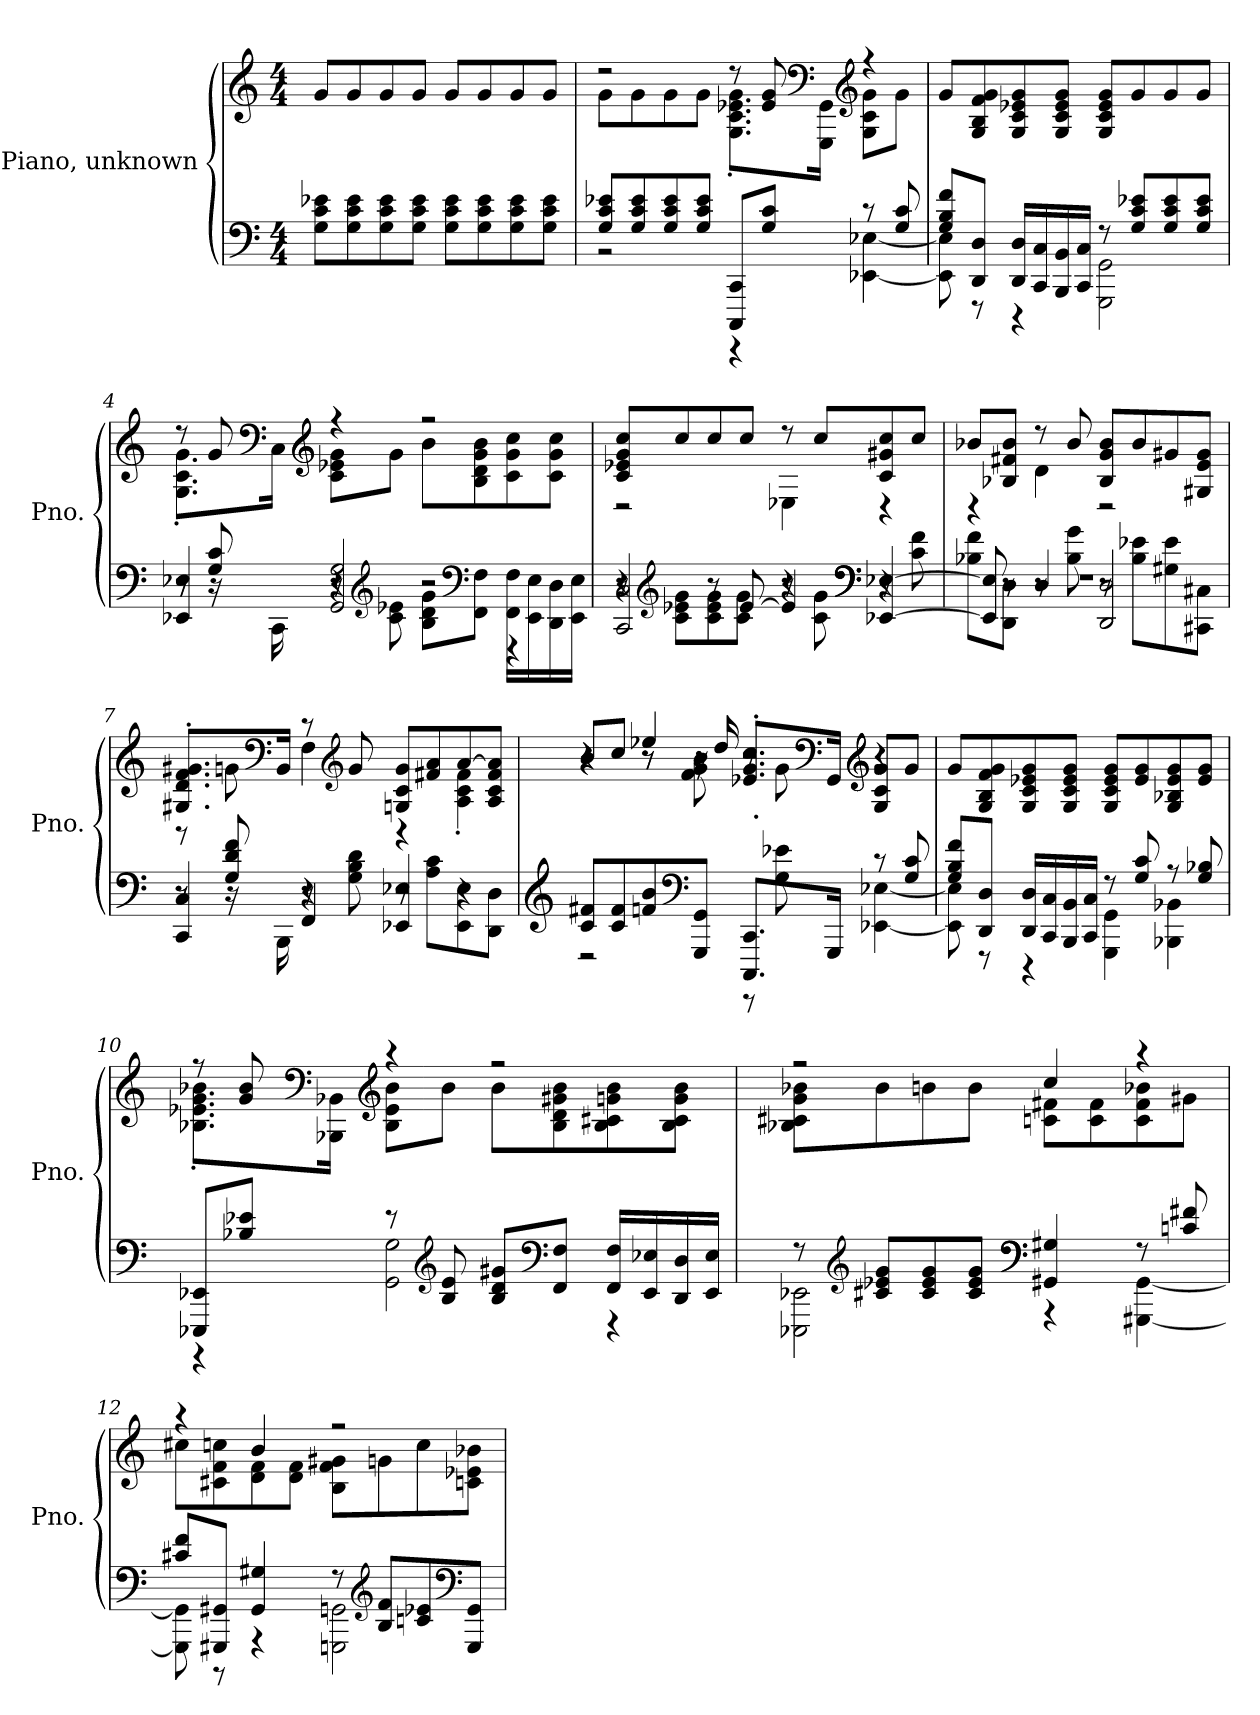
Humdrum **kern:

**kern	**kern
*part1	*part1
*staff2	*staff1
*I"Piano, unknown	*
*I'Pno.	*
*clefF4	*clefG2
*k[]	*k[]
*M4/4	*M4/4
*MM120	*MM120
=1	=1
8G\ 8c\ 8e-X\L	8g/L
8G\ 8c\ 8e-\	8g/
8G\ 8c\ 8e-\	8g/
8G\ 8c\ 8e-\J	8g/J
8G\ 8c\ 8e-\L	8g/L
8G\ 8c\ 8e-\	8g/
8G\ 8c\ 8e-\	8g/
8G\ 8c\ 8e-\J	8g/J
=2	=2
*^	*^
8G/ 8c/ 8e-X/L	2r	2r	8g\L
8G/ 8c/ 8e-/	.	.	8g\
8G/ 8c/ 8e-/	.	.	8g\
8G/ 8c/ 8e-/J	.	.	8g\J
8CCC/ 8CC/L	4r	8r	8.G\' 8.c\' 8.e-X\' 8.g\'L
8G/ 8c/J	.	8e-/ 8g/	.
*	*	*clefF4	*
.	.	.	16GGG\ 16GG\Jk
*	*	*clefG2	*
8r	[4EE-X\ [4E-X\	4r	8G\ 8c\ 8g\L
8G/ 8c/	.	.	8g\J
*	*	*v	*v
=3	=3	=3
8G/ 8B/ 8f/L	8EE-\] 8E-\]	8g/L
8DD/ 8D/J	8r	8G/ 8B/ 8f/ 8g/
16DD/ 16D/LL	4r	8G/ 8c/ 8e-X/ 8g/
16CC/ 16C/	.	.
16BBB/ 16BB/	.	8G/ 8c/ 8e-/ 8g/J
16CC/ 16C/JJ	.	.
8r	2GGG\ 2GG\	8G/ 8c/ 8e-/ 8g/L
8G/ 8c/ 8e-X/L	.	8g/
8G/ 8c/ 8e-/	.	8g/
8G/ 8c/ 8e-/J	.	8g/J
!!LO:LB:g=z
=4	=4	=4
*	*^	*^
8r	8r	4EE-X/ 4E-X/	8r	8.G\' 8.c\' 8.g\'L
8G/ 8c/	16r	.	8g/	.
*	*	*	*clefF4	*
.	16CC\	.	.	16C\Jk
*	*	*	*clefG2	*
4r	8r	2GG/ 2G/	4r	8c\ 8e-X\ 8g\L
*clefG2	*	*	*	*
.	8c\ 8e-X\	.	.	8g\J
2r	8B\ 8d\ 8g\L	.	2r	8b\L
*clefF4	*	*	*	*
.	8FF\ 8F\J	.	.	8B\ 8d\ 8g\ 8b\
.	16FF\ 16F\LL	4r	.	8c\ 8g\ 8cc\
.	16EE-\ 16E-\	.	.	.
.	16DD\ 16D\	.	.	8c\ 8g\ 8cc\J
.	16EE-\ 16E-\JJ	.	.	.
=5	=5	=5	=5	=5
4r	8r	2CC/ 2C/	8c/ 8e-X/ 8g/ 8cc/L	2r
*clefG2	*	*	*	*
.	8c\ 8e-X\ 8g\L	.	8cc/	.
8r	8c\ 8e-\ 8g\	.	8cc/	.
[8e-/	8c\ 8g\J	.	8cc/J	.
4e-/]	8r	4r	8r	4E-X\
.	8c\ 8g\	.	8cc/L	.
*clefF4	*	*	*	*
4r	8r	[4EE-X/ [4E-X/	8c/ 8g#X/ 8cc/	4r
.	8c\ 8f\	.	8cc/J	.
!!LO:LB:g=z	!!
=6	=6	=6	=6	=6
1r	8B-X\ 8f\L	8EE-/] 8E-/]	8b-X/L	4r
.	8DD\ 8D\J	8r	8B-X/ 8f#X/ 8b-/J	.
.	8r	4D/	8r	4d\
.	8B-\ 8g\	.	8b-/	.
.	8r	2DD/ 2D/	8B-/ 8g/ 8b-/L	2r
.	8B-\ 8e-X\L	.	8b-/	.
.	8G#X\ 8e-\	.	8g#X/	.
.	8CC#X\ 8C#X\J	.	8G#X/ 8e/ 8g#/J	.
=7	=7	=7	=7	=7
8r	8r	4CC/ 4C/	8.G#X/' 8.d/' 8.f/' 8.g#X/'L	8r
8G/ 8d/ 8f/	16r	.	.	8gn\
*	*	*	*clefF4	*
.	16BBB\	.	16BB/Jk	.
4r	8r	4FF/	8r	4F\
*	*	*	*clefG2	*
.	8G\ 8B\ 8d\	.	8g/	.
2r	8r	4EE-X/ 4E-X/	8Gn/ 8c/ 8g/L	4r
.	8A\ 8c\L	.	8f#X/ 8a/	.
.	8EE-\ 8E-\	4r	[8a/	4A\' 4c\' 4f#\'
.	8DD\ 8D\J	.	8A/ 8c/ 8f#/ 8a/]J	.
*v	*v	*v	*	*
*	*v	*v
!!LO:LB:g=z
=8	=8
*clefG2	*
*^	*^
*	*	*	*^
8c/ 8f#X/L	2r	4r	4r	8b/L
8c/ 8f#/	.	.	.	8cc/J
8fn/ 8b/	.	4ee-X/	8r	8r
*clefF4	*	*	*	*
8GGG/ 8GG/J	.	.	8f\ 8g\ 8b\	16r
.	.	.	.	16dd/
8.CCC/' 8.CC/'L	8r	2r	8r	8.e-X/' 8.g/' 8.cc/'L
.	8G\ 8e-X\	.	8g\	.
*	*	*clefF4	*	*
16GGG/Jk	.	.	.	16GG/Jk
*	*	*clefG2	*	*
8r	[4EE-X\ [4E-X\	.	4r	8G/ 8c/ 8g/L
8G/ 8c/	.	.	.	8g/J
*	*	*v	*v	*v
=9	=9	=9
8G/ 8B/ 8f/L	8EE-\] 8E-\]	8g/L
8DD/ 8D/J	8r	8G/ 8B/ 8f/ 8g/
16DD/ 16D/LL	4r	8G/ 8c/ 8e-X/ 8g/
16CC/ 16C/	.	.
16BBB/ 16BB/	.	8G/ 8c/ 8e-/ 8g/J
16CC/ 16C/JJ	.	.
8r	4GGG\ 4GG\	8G/ 8c/ 8e-/ 8g/L
8G/ 8c/	.	8e-/ 8g/
8r	4BBB-X\ 4BB-X\	8G/ 8B-X/ 8e-/ 8g/
8G/ 8B-X/	.	8e-/ 8g/J
!!LO:LB:g=z
=10	=10	=10
*	*	*^
8EEE-X/ 8EE-X/L	4r	8r	8.B-X\' 8.e-X\' 8.g\' 8.b-X\'L
8B-X/ 8e-X/J	.	8g/ 8b-/	.
*	*	*clefF4	*
.	.	.	16BBB-X\ 16BB-X\Jk
*	*	*clefG2	*
8r	2GG\ 2G\	4r	8B-\ 8e-\ 8b-\L
*clefG2	*	*	*
8B-/ 8e-/	.	.	8b-\J
8B-/ 8d/ 8g#X/L	.	2r	8b-\L
*clefF4	*	*	*
8FF/ 8F/J	.	.	8B-\ 8d\ 8g#X\ 8b-\
16FF/ 16F/LL	4r	.	8B-\ 8c#X\ 8gn\ 8b-\
16EE-/ 16E-X/	.	.	.
16DD/ 16D/	.	.	8B-\ 8c#\ 8g\ 8b-\J
16EE-/ 16E-/JJ	.	.	.
=11	=11	=11	=11
8r	2EEE-X\ 2EE-X\	2r	8B-X\ 8c#X\ 8g\ 8b-X\L
*clefG2	*	*	*
8c#X/ 8e-X/ 8g/L	.	.	8b-\
8c#/ 8e-/ 8g/	.	.	8bn\
8c#/ 8e-/ 8g/J	.	.	8b\J
*clefF4	*	*	*
4GG#X/ 4G#X/	4r	4cc/	8cn\ 8f#X\L
.	.	.	8c\ 8f#\
8r	[4GGG#X\ [4GG#\	4r	8c\ 8f#\ 8b-X\
8cn/ 8f#X/	.	.	8g#X\J
!!LO:LB:g=z	!!
=12	=12	=12	=12
8c#X/ 8f/L	8GGG#\] 8GG#\]	4r	8cc#X\L
8GGG#X/ 8GG#X/J	8r	.	8c#X\ 8f\ 8ccn\
4GG#/ 4G#X/	4r	4b/	8d\ 8f\
.	.	.	8d\ 8f\J
8r	2GGGn\ 2GGn\	2r	8B\ 8f\ 8g#X\L
*clefG2	*	*	*
8B/ 8f/L	.	.	8gn\
8cn/ 8e-X/	.	.	8cc\
*clefF4	*	*	*
8GGG/ 8GG/J	.	.	8cn\ 8e-X\ 8b-X\J
*v	*v	*	*
*	*v	*v
=	=
*-	*-
